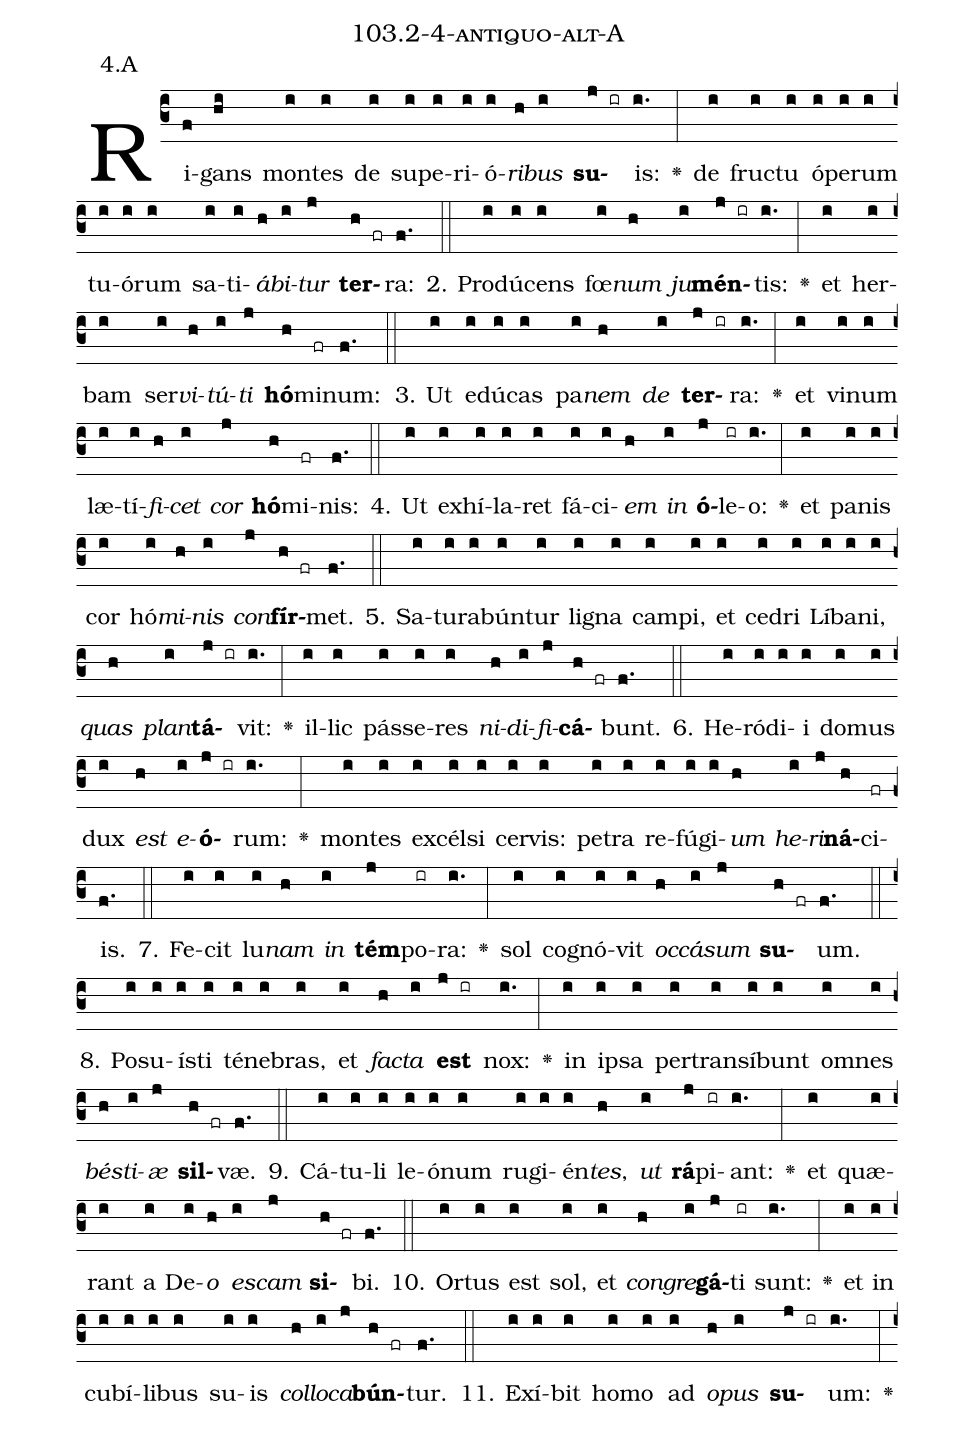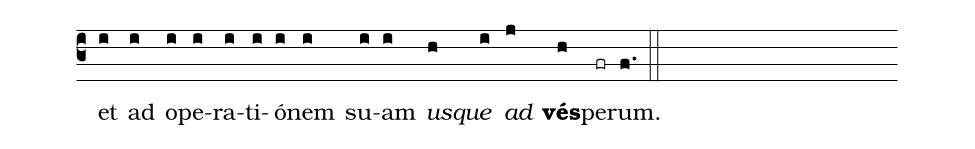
name: 103.2-4-antiquo-alt-A;
annotation: 4.A;
%%
(c3)Ri(f)gans(hi) mon(i)tes(i) de(i) su(i)pe(i)ri(i)ó(i)<i>ri</i>(h)<i>bus</i>(i) <b>su</b>(j ir)is:(i.) <v>\greheightstar</v>(:) de(i) fruc(i)tu(i) ó(i)pe(i)rum(i) tu(i)ó(i)rum(i) sa(i)ti(i)<i>á</i>(h)<i>bi</i>(i)<i>tur</i>(j) <b>ter</b>(h fr)ra:(f.) (::)
2. Pro(i)dú(i)cens(i) fœ(i)<i>num</i>(h) <i>ju</i>(i)<b>mén</b>(j ir)tis:(i.) <v>\greheightstar</v>(:) et(i) her(i)bam(i) ser(i)<i>vi</i>(h)<i>tú</i>(i)<i>ti</i>(j) <b>hó</b>(h)mi(fr)num:(f.) (::)
3. Ut(i) e(i)dú(i)cas(i) pa(i)<i>nem</i>(h) <i>de</i>(i) <b>ter</b>(j ir)ra:(i.) <v>\greheightstar</v>(:) et(i) vi(i)num(i) læ(i)tí(i)<i>fi</i>(h)<i>cet</i>(i) <i>cor</i>(j) <b>hó</b>(h)mi(fr)nis:(f.) (::)
4. Ut(i) ex(i)hí(i)la(i)ret(i) fá(i)ci(i)<i>em</i>(h) <i>in</i>(i) <b>ó</b>(j)le(ir)o:(i.) <v>\greheightstar</v>(:) et(i) pa(i)nis(i) cor(i) hó(i)<i>mi</i>(h)<i>nis</i>(i) <i>con</i>(j)<b>fír</b>(h fr)met.(f.) (::)
5. Sa(i)tu(i)ra(i)bún(i)tur(i) li(i)gna(i) cam(i)pi,(i) et(i) ce(i)dri(i) Lí(i)ba(i)ni,(i) <i>quas</i>(h) <i>plan</i>(i)<b>tá</b>(j ir)vit:(i.) <v>\greheightstar</v>(:) il(i)lic(i) pás(i)se(i)res(i) <i>ni</i>(h)<i>di</i>(i)<i>fi</i>(j)<b>cá</b>(h fr)bunt.(f.) (::)
6. He(i)ró(i)di(i)i(i) do(i)mus(i) dux(i) <i>est</i>(h) <i>e</i>(i)<b>ó</b>(j ir)rum:(i.) <v>\greheightstar</v>(:) mon(i)tes(i) ex(i)cél(i)si(i) cer(i)vis:(i) pe(i)tra(i) re(i)fú(i)gi(i)<i>um</i>(h) <i>he</i>(i)<i>ri</i>(j)<b>ná</b>(h)ci(fr)is.(f.) (::)
7. Fe(i)cit(i) lu(i)<i>nam</i>(h) <i>in</i>(i) <b>tém</b>(j)po(ir)ra:(i.) <v>\greheightstar</v>(:) sol(i) co(i)gnó(i)vit(i) <i>oc</i>(h)<i>cá</i>(i)<i>sum</i>(j) <b>su</b>(h fr)um.(f.) (::)
8. Po(i)su(i)ís(i)ti(i) té(i)ne(i)bras,(i) et(i) <i>fac</i>(h)<i>ta</i>(i) <b>est</b>(j ir) nox:(i.) <v>\greheightstar</v>(:) in(i) ip(i)sa(i) per(i)trans(i)í(i)bunt(i) om(i)nes(i) <i>bés</i>(h)<i>ti</i>(i)<i>æ</i>(j) <b>sil</b>(h fr)væ.(f.) (::)
9. Cá(i)tu(i)li(i) le(i)ó(i)num(i) ru(i)gi(i)én(i)<i>tes</i>,(h) <i>ut</i>(i) <b>rá</b>(j)pi(ir)ant:(i.) <v>\greheightstar</v>(:) et(i) quæ(i)rant(i) a(i) De(i)<i>o</i>(h) <i>es</i>(i)<i>cam</i>(j) <b>si</b>(h fr)bi.(f.) (::)
10. Or(i)tus(i) est(i) sol,(i) et(i) <i>con</i>(h)<i>gre</i>(i)<b>gá</b>(j)ti(ir) sunt:(i.) <v>\greheightstar</v>(:) et(i) in(i) cu(i)bí(i)li(i)bus(i) su(i)is(i) <i>col</i>(h)<i>lo</i>(i)<i>ca</i>(j)<b>bún</b>(h fr)tur.(f.) (::)
11. Ex(i)í(i)bit(i) ho(i)mo(i) ad(i) <i>o</i>(h)<i>pus</i>(i) <b>su</b>(j ir)um:(i.) <v>\greheightstar</v>(:) et(i) ad(i) o(i)pe(i)ra(i)ti(i)ó(i)nem(i) su(i)am(i) <i>us</i>(h)<i>que</i>(i) <i>ad</i>(j) <b>vés</b>(h)pe(fr)rum.(f.) (::)
